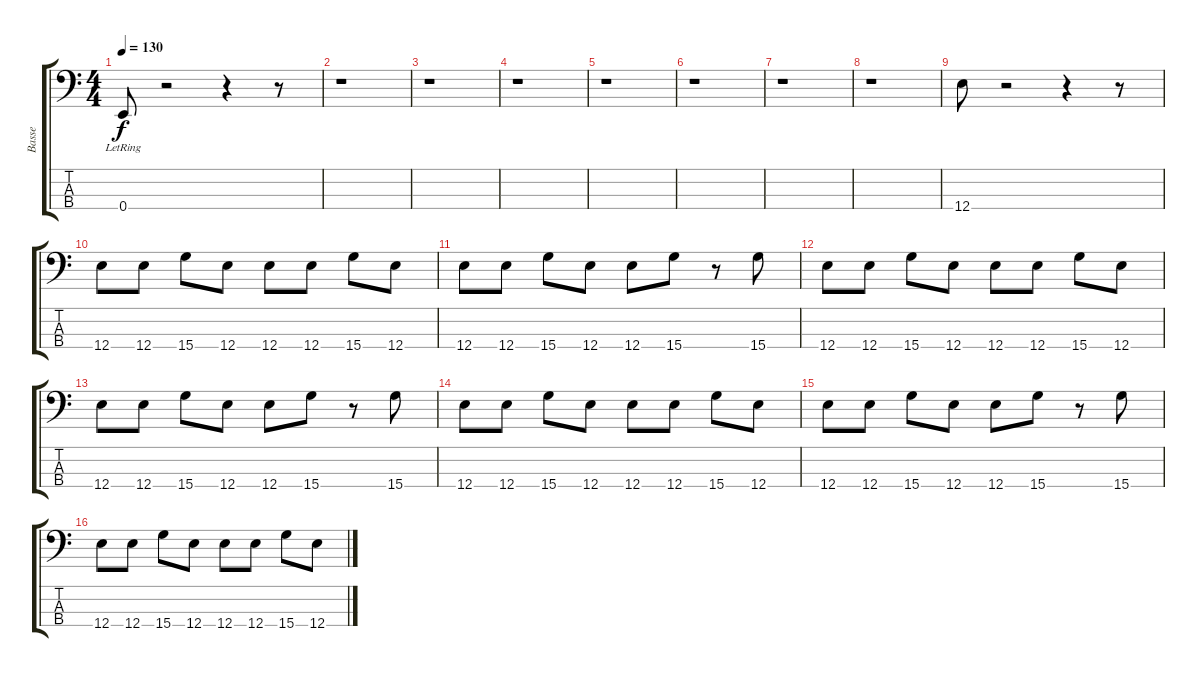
\track ("Basse" "Basse") {instrument electricbassfinger}
\staff {score tabs}
\tuning (G2 D2 A1 E1) {hide}
\ts (4 4)
\tempo 130
\clef f4
\ks c
0.4{lr}.8{dy f} r.2 r.4 r.8 |
r.1 |
r.1 |
r.1 |
r.1 |
r.1 |
r.1 |
r.1 |
12.4.8 r.2 r.4 r.8 |
12.4.8 12.4.8 15.4.8 12.4.8 12.4.8 12.4.8 15.4.8 12.4.8 |
12.4.8 12.4.8 15.4.8 12.4.8 12.4.8 15.4.8 r.8 15.4.8 |
12.4.8 12.4.8 15.4.8 12.4.8 12.4.8 12.4.8 15.4.8 12.4.8 |
12.4.8 12.4.8 15.4.8 12.4.8 12.4.8 15.4.8 r.8 15.4.8 |
12.4.8 12.4.8 15.4.8 12.4.8 12.4.8 12.4.8 15.4.8 12.4.8 |
12.4.8 12.4.8 15.4.8 12.4.8 12.4.8 15.4.8 r.8 15.4.8 |
12.4.8 12.4.8 15.4.8 12.4.8 12.4.8 12.4.8 15.4.8 12.4.8
